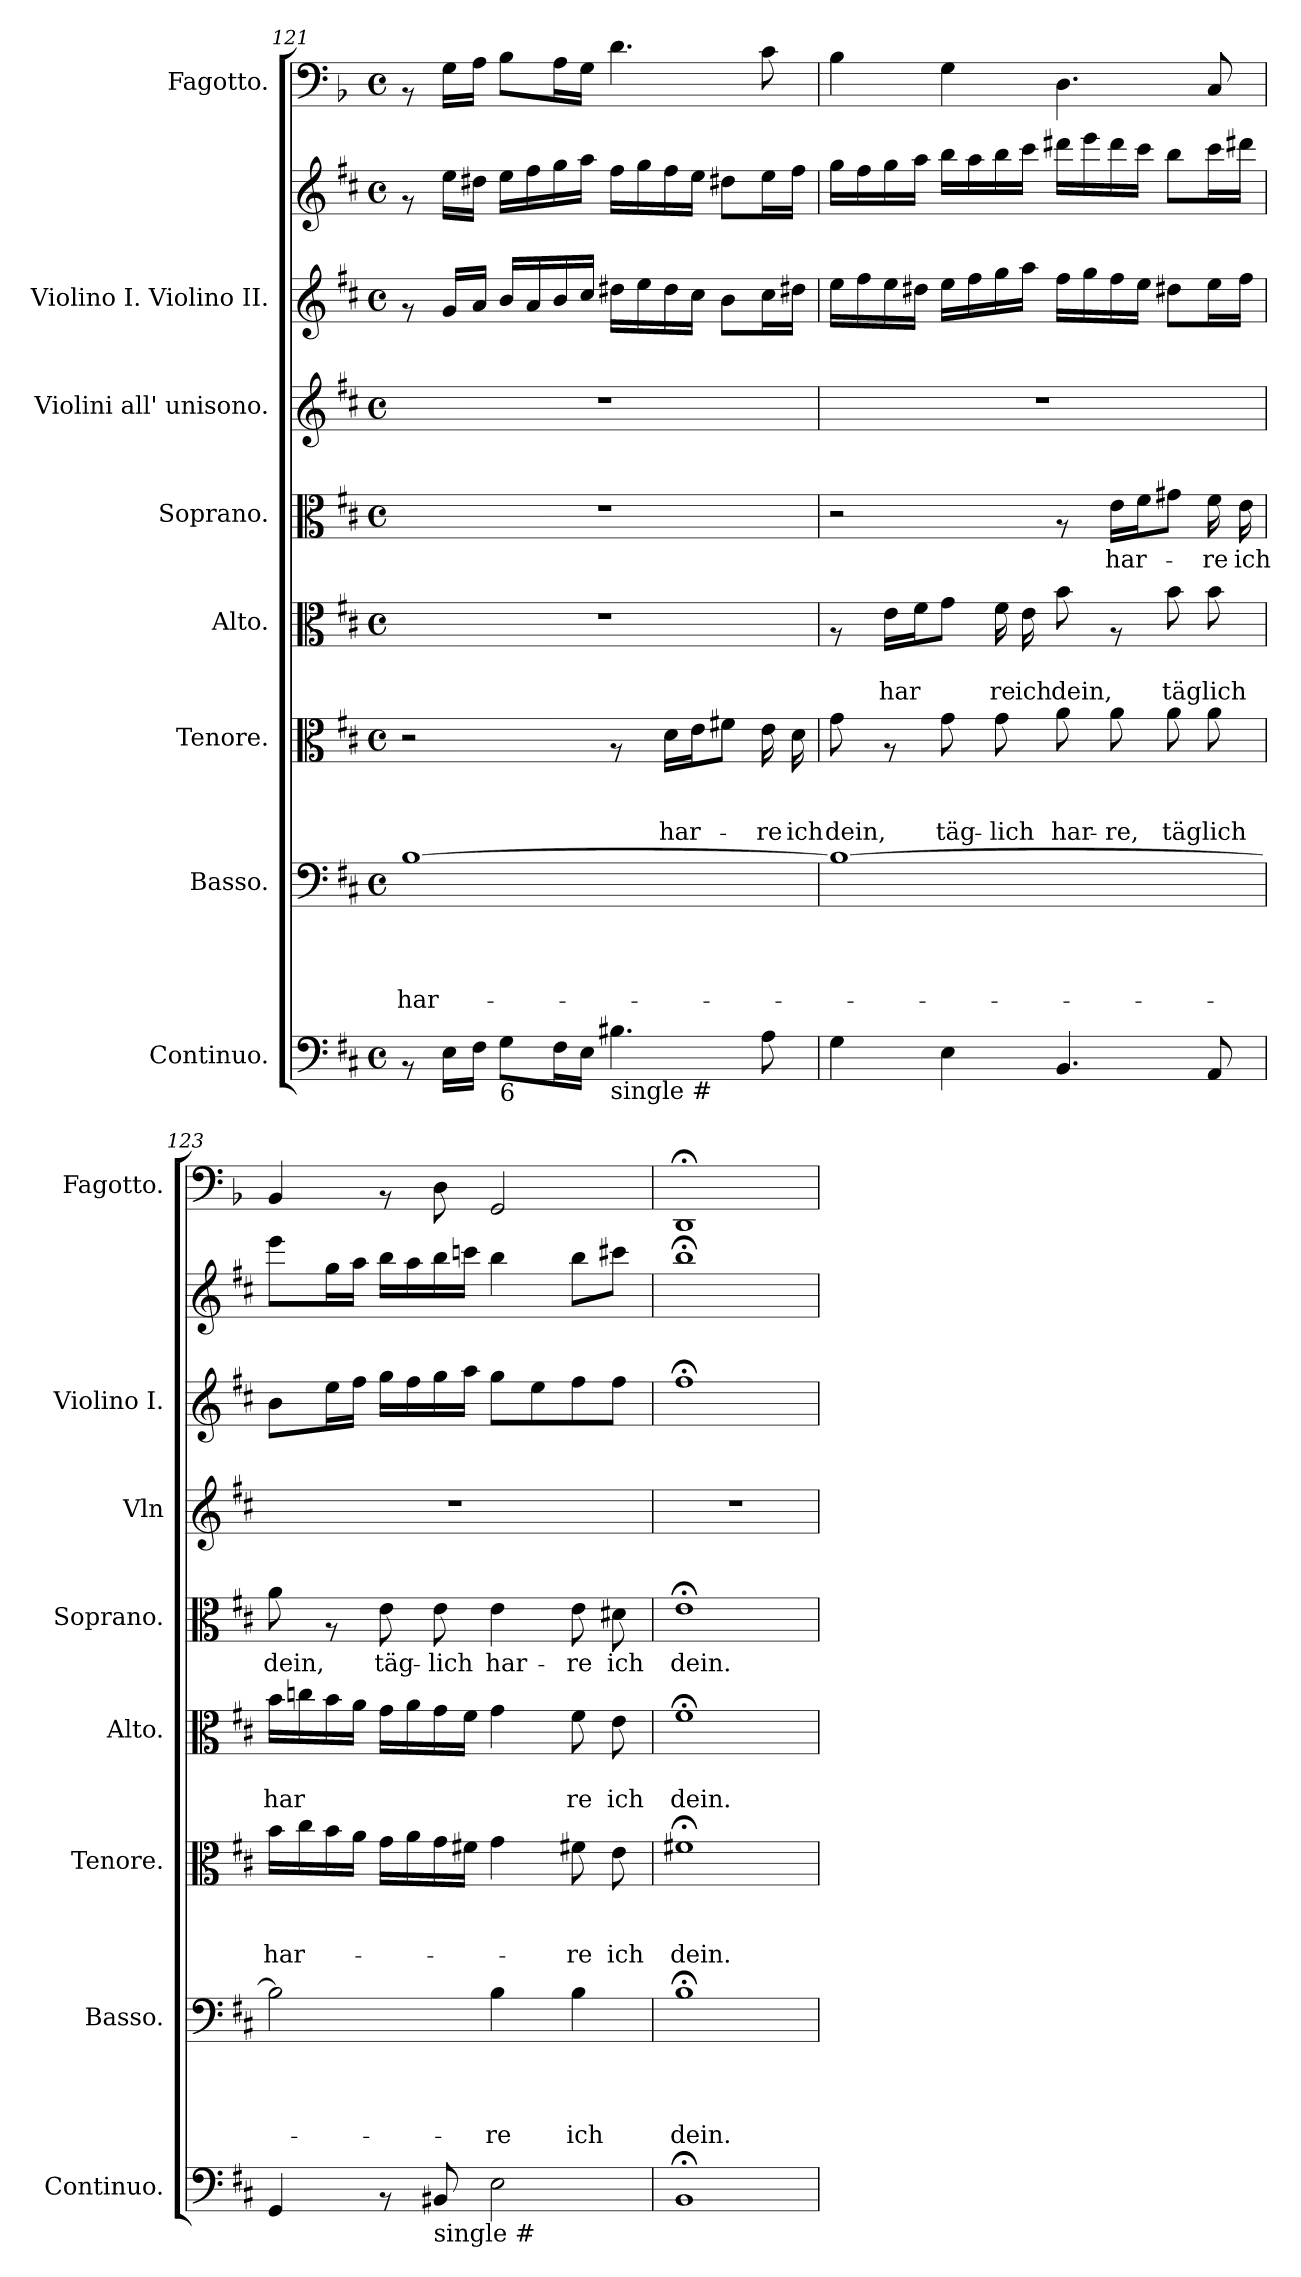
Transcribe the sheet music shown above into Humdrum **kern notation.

**kern	**kern	**text	**text	**text	**text	**kern	**text	**text	**text	**kern	**text	**text	**kern	**text	**kern	**kern	**kern	**kern
*part8	*part7	*part7	*part7	*part7	*part7	*part6	*part6	*part6	*part6	*part5	*part5	*part5	*part4	*part4	*part3	*part2	*part2	*part1
*staff9	*staff8	*staff8	*staff8	*staff8	*staff8	*staff7	*staff7	*staff7	*staff7	*staff6	*staff6	*staff6	*staff5	*staff5	*staff4	*staff3	*staff2	*staff1
*I"Continuo.	*I"Basso.	*	*	*	*	*I"Tenore.	*	*	*	*I"Alto.	*	*	*I"Soprano.	*	*I"Violini all' unisono.	*I"Violino I. Violino II.	*	*I"Fagotto.
*I'Continuo.	*I'Basso.	*	*	*	*	*I'Tenore.	*	*	*	*I'Alto.	*	*	*I'Soprano.	*	*I'Vln	*I'Violino I.	*	*I'Fagotto.
!!LO:PB:g=z
*clefF4	*clefF4	*	*	*	*	*clefC3	*	*	*	*clefC3	*	*	*clefC3	*	*clefG2	*clefG2	*clefG2	*clefF4
*	*	*	*	*	*	*	*	*	*	*	*	*	*	*	*	*	*	*ITrd2c3
*k[f#c#]	*k[f#c#]	*	*	*	*	*k[f#c#]	*	*	*	*k[f#c#]	*	*	*k[f#c#]	*	*k[f#c#]	*k[f#c#]	*k[f#c#]	*k[f#c#]
*D:	*D:	*	*	*	*	*D:	*	*	*	*D:	*	*	*D:	*	*D:	*D:	*D:	*D:
*M4/4	*M4/4	*	*	*	*	*M4/4	*	*	*	*M4/4	*	*	*M4/4	*	*M4/4	*M4/4	*M4/4	*M4/4
*met(c)	*met(c)	*	*	*	*	*met(c)	*	*	*	*met(c)	*	*	*met(c)	*	*met(c)	*met(c)	*met(c)	*met(c)
=121	=121	=121	=121	=121	=121	=121	=121	=121	=121	=121	=121	=121	=121	=121	=121	=121	=121	=121
!	!	!	!	!	!LO:LY:b	!	!	!	!	!	!	!	!	!	!	!	!	!
8rAA	[>1B	.	.	.	har-	2r	.	.	.	1r	.	.	1r	.	1r	8rf	8rf	8rAA
16E\LL	.	.	.	.	.	.	.	.	.	.	.	.	.	.	.	16g/LL	16ee\LL	16E\LL
16F#\JJ	.	.	.	.	.	.	.	.	.	.	.	.	.	.	.	16a/JJ	16dd#X\JJ	16F#\JJ
!LO:TX:b:t=6	!	!	!	!	!	!	!	!	!	!	!	!	!	!	!	!	!	!
8G\L	.	.	.	.	.	.	.	.	.	.	.	.	.	.	.	16b/LL	16ee\LL	8G\L
.	.	.	.	.	.	.	.	.	.	.	.	.	.	.	.	16a/	16ff#\	.
16F#\L	.	.	.	.	.	.	.	.	.	.	.	.	.	.	.	16b/	16gg\	16F#\L
16E\JJ	.	.	.	.	.	.	.	.	.	.	.	.	.	.	.	16cc#/JJ	16aa\JJ	16E\JJ
!LO:TX:b:t=single #	!	!	!	!	!	!	!	!	!	!	!	!	!	!	!	!	!	!
4.B#\	.	.	.	.	.	8rG	.	.	.	.	.	.	.	.	.	16dd#X\LL	16ff#\LL	4.B\
.	.	.	.	.	.	.	.	.	.	.	.	.	.	.	.	16ee\	16gg\	.
!	!	!	!	!	!	!	!	!	!LO:LY:b	!	!	!	!	!	!	!	!	!
.	.	.	.	.	.	16d\LL	.	.	har-	.	.	.	.	.	.	16dd#\	16ff#\	.
.	.	.	.	.	.	16e\J	.	.	.	.	.	.	.	.	.	16cc#\JJ	16ee\JJ	.
.	.	.	.	.	.	8f#X\J	.	.	.	.	.	.	.	.	.	8b\L	8dd#X\L	.
!	!	!	!	!	!	!	!	!	!LO:LY:b	!	!	!	!	!	!	!	!	!
8A\	.	.	.	.	.	16e\	.	.	-re	.	.	.	.	.	.	16cc#\L	16ee\L	8A\
!	!	!	!	!	!	!	!	!	!LO:LY:b	!	!	!	!	!	!	!	!	!
.	.	.	.	.	.	16d\	.	.	ich	.	.	.	.	.	.	16dd#X\JJ	16ff#\JJ	.
=122!	=122!	=122!	=122!	=122!	=122!	=122!	=122!	=122!	=122!	=122!	=122!	=122!	=122!	=122!	=122!	=122!	=122!	=122!
!	!	!	!	!	!	!	!	!	!LO:LY:b	!	!	!	!	!	!	!	!	!
4G\	1B_	.	.	.	.	8g\	.	.	dein,	8rG	.	.	2r	.	1r	16ee\LL	16gg\LL	4G\
.	.	.	.	.	.	.	.	.	.	.	.	.	.	.	.	16ff#\	16ff#\	.
!	!	!	!	!	!	!	!	!	!	!	!	!LO:LY:b	!	!	!	!	!	!
.	.	.	.	.	.	8rG	.	.	.	16e\LL	.	har	.	.	.	16ee\	16gg\	.
.	.	.	.	.	.	.	.	.	.	16f#\J	.	.	.	.	.	16dd#X\JJ	16aa\JJ	.
!	!	!	!	!	!	!	!	!	!LO:LY:b	!	!	!	!	!	!	!	!	!
4E\	.	.	.	.	.	8g\	.	.	täg-	8g\J	.	.	.	.	.	16ee\LL	16bb\LL	4E\
.	.	.	.	.	.	.	.	.	.	.	.	.	.	.	.	16ff#\	16aa\	.
!	!	!	!	!	!	!	!	!	!LO:LY:b	!	!	!LO:LY:b	!	!	!	!	!	!
.	.	.	.	.	.	8g\	.	.	-lich	16f#\	.	re	.	.	.	16gg\	16bb\	.
!	!	!	!	!	!	!	!	!	!	!	!	!LO:LY:b	!	!	!	!	!	!
.	.	.	.	.	.	.	.	.	.	16e\	.	ich	.	.	.	16aa\JJ	16ccc#\JJ	.
!	!	!	!	!	!	!	!	!	!LO:LY:b	!	!	!LO:LY:b	!	!	!	!	!	!
4.BB/	.	.	.	.	.	8a\	.	.	har-	8b\	.	dein,	8rG	.	.	16ff#\LL	16ddd#X\LL	4.BB\
.	.	.	.	.	.	.	.	.	.	.	.	.	.	.	.	16gg\	16eee\	.
!	!	!	!	!	!	!	!	!	!LO:LY:b	!	!	!	!	!LO:LY:b	!	!	!	!
.	.	.	.	.	.	8a\	.	.	-re,	8rG	.	.	16e\LL	har-	.	16ff#\	16ddd#\	.
.	.	.	.	.	.	.	.	.	.	.	.	.	16f#\J	.	.	16ee\JJ	16ccc#\JJ	.
!	!	!	!	!	!	!	!	!	!LO:LY:b	!	!	!LO:LY:b	!	!	!	!	!	!
.	.	.	.	.	.	8a\	.	.	täglich	8b\	.	täglich	8g#X\J	.	.	8dd#X\L	8bb\L	.
!	!	!	!	!	!	!	!	!	!	!	!	!	!	!LO:LY:b	!	!	!	!
8AA/	.	.	.	.	.	8a\	.	.	.	8b\	.	.	16f#\	-re	.	16ee\L	16ccc#\L	8AA/
!	!	!	!	!	!	!	!	!	!	!	!	!	!	!LO:LY:b	!	!	!	!
.	.	.	.	.	.	.	.	.	.	.	.	.	16e\	ich	.	16ff#\JJ	16ddd#X\JJ	.
=123!	=123!	=123!	=123!	=123!	=123!	=123!	=123!	=123!	=123!	=123!	=123!	=123!	=123!	=123!	=123!	=123!	=123!	=123!
!	!	!	!	!	!	!	!	!	!LO:LY:b	!	!	!LO:LY:b	!	!LO:LY:b	!	!	!	!
4GG/	2B\]	.	.	.	.	16b\LL	.	.	har-	16b\LL	.	har	8a\	dein,	1r	8b\L	8eee\L	4GG/
.	.	.	.	.	.	16cc#\	.	.	.	16ccn\	.	.	.	.	.	.	.	.
.	.	.	.	.	.	16b\	.	.	.	16b\	.	.	8rG	.	.	16ee\L	16gg\L	.
.	.	.	.	.	.	16a\JJ	.	.	.	16a\JJ	.	.	.	.	.	16ff#\JJ	16aa\JJ	.
!	!	!	!	!	!	!	!	!	!	!	!	!	!	!LO:LY:b	!	!	!	!
8rAA	.	.	.	.	.	16g\LL	.	.	.	16g\LL	.	.	8e\	täg-	.	16gg\LL	16bb\LL	8rAA
.	.	.	.	.	.	16a\	.	.	.	16a\	.	.	.	.	.	16ff#\	16aa\	.
!LO:TX:b:t=single #	!	!	!	!	!	!	!	!	!	!	!	!	!	!	!	!	!	!
!	!	!	!	!	!	!	!	!	!	!	!	!	!	!LO:LY:b	!	!	!	!
8BB#/	.	.	.	.	.	16g\	.	.	.	16g\	.	.	8e\	-lich	.	16gg\	16bb\	8BB\
.	.	.	.	.	.	16f#X\JJ	.	.	.	16f#\JJ	.	.	.	.	.	16aa\JJ	16cccn\JJ	.
!	!	!	!	!	!LO:LY:b	!	!	!	!	!	!	!	!	!LO:LY:b	!	!	!	!
2E\	4B\	.	.	.	-re	4g\	.	.	.	4g\	.	.	4e\	har-	.	8gg\L	4bb\	2EE/
.	.	.	.	.	.	.	.	.	.	.	.	.	.	.	.	8ee\	.	.
!	!	!	!	!	!LO:LY:b	!	!	!	!LO:LY:b	!	!	!LO:LY:b	!	!LO:LY:b	!	!	!	!
.	4B\	.	.	.	ich	8f#X\	.	.	-re	8f#\	.	re	8e\	-re	.	8ff#\	8bb\L	.
!	!	!	!	!	!	!	!	!	!LO:LY:b	!	!	!LO:LY:b	!	!LO:LY:b	!	!	!	!
.	.	.	.	.	.	8e\	.	.	ich	8e\	.	ich	8d#X\	ich	.	8ff#\J	8ccc#X\J	.
=124!	=124!	=124!	=124!	=124!	=124!	=124!	=124!	=124!	=124!	=124!	=124!	=124!	=124!	=124!	=124!	=124!	=124!	=124!
!	!	!	!	!	!LO:LY:b	!	!	!	!LO:LY:b	!	!	!LO:LY:b	!	!LO:LY:b	!	!	!	!
1BB;<	1B;	.	.	.	dein.	1f#X;	.	.	dein.	1f#;	.	dein.	1e;	dein.	1r	1ff#;	1bb;	1BBB;
=!	=!	=!	=!	=!	=!	=!	=!	=!	=!	=!	=!	=!	=!	=!	=!	=!	=!	=!
*-	*-	*-	*-	*-	*-	*-	*-	*-	*-	*-	*-	*-	*-	*-	*-	*-	*-	*-
